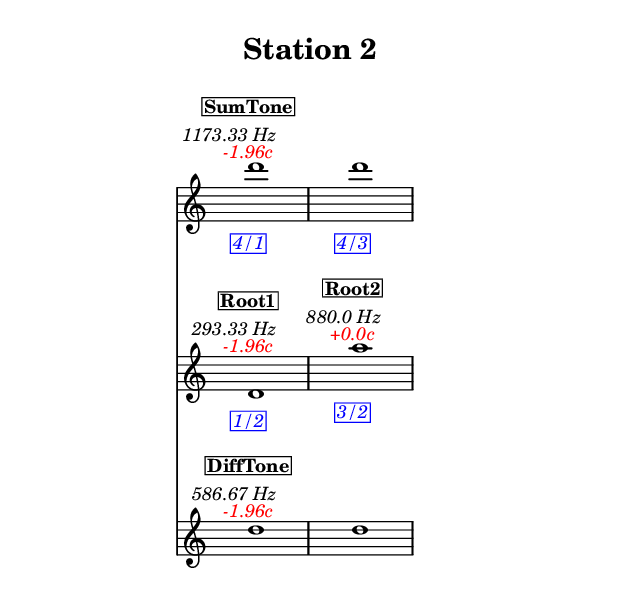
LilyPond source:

\version "2.20.0"
\language "english"

#(set-default-paper-size "a6" 'portrait)
#(set-global-staff-size 16)

\header {
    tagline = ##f
    title = \markup {
        \pad-around
            #3
            "Station 2"
        }
}

\layout {
    indent = #25
}

\paper {
    systems-per-page = 1
}

\score {
    \new Score
    <<
        \new Staff
        \with
        {
            \remove Time_signature_engraver
        }
        {
            \clef "treble"
            d'''1
            - \tweak color #red
            ^ \markup {
                \halign
                    #0
                    \italic
                        {
                            -1.96c
                        }
                }
            ^ \markup {
                \halign
                    #1
                    \italic
                        {
                            1173.33
                            Hz
                        }
                }
            ^ \markup {
                \pad-around
                    #1
                    \box
                        \vcenter
                            \halign
                                #0
                                \bold
                                    {
                                        SumTone
                                    }
                }
            - \tweak color #blue
            _ \markup {
                \pad-around
                    #1
                    \box
                        \halign
                            #0
                            \italic
                                {
                                    4/1
                                }
                }
            \override Score.NonMusicalPaperColumn.padding = #5
            \clef "treble"
            d'''1
            - \tweak color #blue
            _ \markup {
                \pad-around
                    #1
                    \box
                        \halign
                            #0
                            \italic
                                {
                                    4/3
                                }
                }
        }
        \new Staff
        \with
        {
            \remove Time_signature_engraver
        }
        {
            \clef "treble"
            d'1
            - \tweak color #red
            ^ \markup {
                \halign
                    #0
                    \italic
                        {
                            -1.96c
                        }
                }
            ^ \markup {
                \halign
                    #1
                    \italic
                        {
                            293.33
                            Hz
                        }
                }
            ^ \markup {
                \pad-around
                    #1
                    \box
                        \vcenter
                            \halign
                                #0
                                \bold
                                    {
                                        Root1
                                    }
                }
            - \tweak color #blue
            _ \markup {
                \pad-around
                    #1
                    \box
                        \halign
                            #0
                            \italic
                                {
                                    1/2
                                }
                }
            \clef "treble"
            a''1
            - \tweak color #red
            ^ \markup {
                \halign
                    #0
                    \italic
                        {
                            +0.0c
                        }
                }
            ^ \markup {
                \halign
                    #1
                    \italic
                        {
                            880.0
                            Hz
                        }
                }
            ^ \markup {
                \pad-around
                    #1
                    \box
                        \vcenter
                            \halign
                                #0
                                \bold
                                    {
                                        Root2
                                    }
                }
            - \tweak color #blue
            _ \markup {
                \pad-around
                    #1
                    \box
                        \halign
                            #0
                            \italic
                                {
                                    3/2
                                }
                }
        }
        \new Staff
        \with
        {
            \remove Time_signature_engraver
        }
        {
            \clef "treble"
            d''1
            - \tweak color #red
            ^ \markup {
                \halign
                    #0
                    \italic
                        {
                            -1.96c
                        }
                }
            ^ \markup {
                \halign
                    #1
                    \italic
                        {
                            586.67
                            Hz
                        }
                }
            ^ \markup {
                \pad-around
                    #1
                    \box
                        \vcenter
                            \halign
                                #0
                                \bold
                                    {
                                        DiffTone
                                    }
                }
            \clef "treble"
            d''1
        }
    >>
}